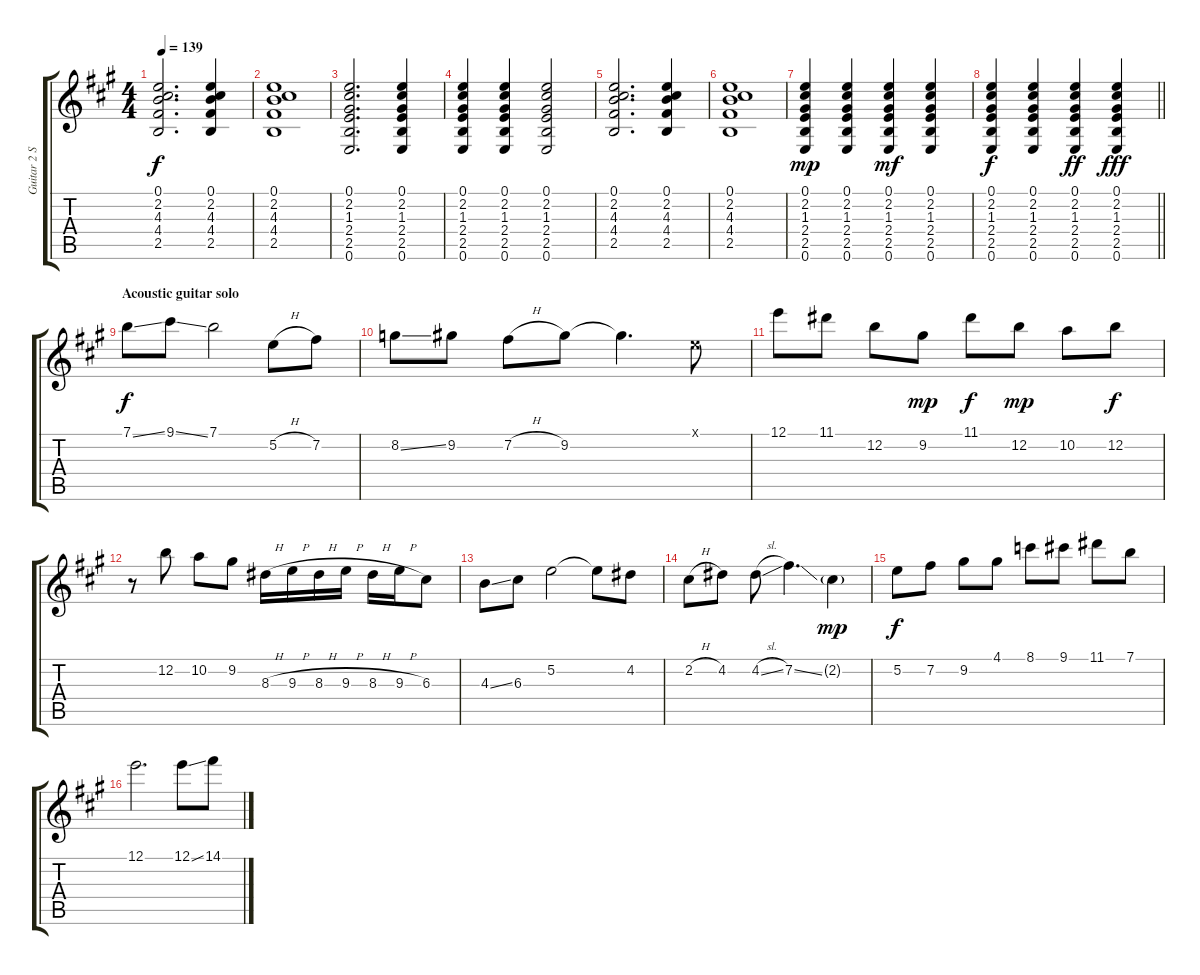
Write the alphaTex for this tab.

\track ("Guitar 2 Standard Tuning" "Guitar 2 S") {instrument electricguitarjazz}
\staff {score tabs}
\tuning (E4 B3 G3 D3 A2 E2) {hide}
\ts (4 4)
\tempo 139
\clef g2
\ks a
(0.1 2.2 4.3 4.4 2.5).2{d dy f} (0.1 2.2 4.3 4.4 2.5).4 |
(0.1 2.2 4.3 4.4 2.5).1 |
(0.1 2.2 1.3 2.4 2.5 0.6).2{d} (0.1 2.2 1.3 2.4 2.5 0.6).4 |
(0.1 2.2 1.3 2.4 2.5 0.6).4 (0.1 2.2 1.3 2.4 2.5 0.6).4 (0.1 2.2 1.3 2.4 2.5 0.6).2 |
(0.1 2.2 4.3 4.4 2.5).2{d} (0.1 2.2 4.3 4.4 2.5).4 |
(0.1 2.2 4.3 4.4 2.5).1 |
(0.1 2.2 1.3 2.4 2.5 0.6).4{dy mp} (0.1 2.2 1.3 2.4 2.5 0.6).4 (0.1 2.2 1.3 2.4 2.5 0.6).4{dy mf} (0.1 2.2 1.3 2.4 2.5 0.6).4 |
\barLineRight lightlight
(0.1 2.2 1.3 2.4 2.5 0.6).4{dy f} (0.1 2.2 1.3 2.4 2.5 0.6).4 (0.1 2.2 1.3 2.4 2.5 0.6).4{dy ff} (0.1 2.2 1.3 2.4 2.5 0.6).4{dy fff} |
\section ("" "Acoustic guitar solo")
7.1{ss}.8{dy f} 9.1{ss}.8 7.1.2 5.2{h}.8 7.2.8 |
8.2{ss}.8 9.2.8 7.2{h}.8 9.2.8 9.2{t}.4{d} 0.1{x}.8 |
12.1.8 11.1.8 12.2.8 9.2.8{dy mp} 11.1.8{dy f} 12.2.8{dy mp} 10.2.8 12.2.8{dy f} |
r.8 12.2.8 10.2.8 9.2.8 8.3{h}.16 9.3{h}.16 8.3{h}.16 9.3{h}.16 8.3{h}.16 9.3{h}.16 6.3.8 |
4.3{ss}.8 6.3.8 5.2.2 5.2{t}.8 4.2.8 |
2.2{h}.8 4.2.8 4.2{sl}.8 7.2{ss}.4{d} 2.2{g}.4{dy mp} |
5.2.8{dy f} 7.2.8 9.2.8 4.1.8 8.1.8 9.1.8 11.1.8 7.1.8 |
12.1.2{d} 12.1{ss}.8 14.1{ss}.8
